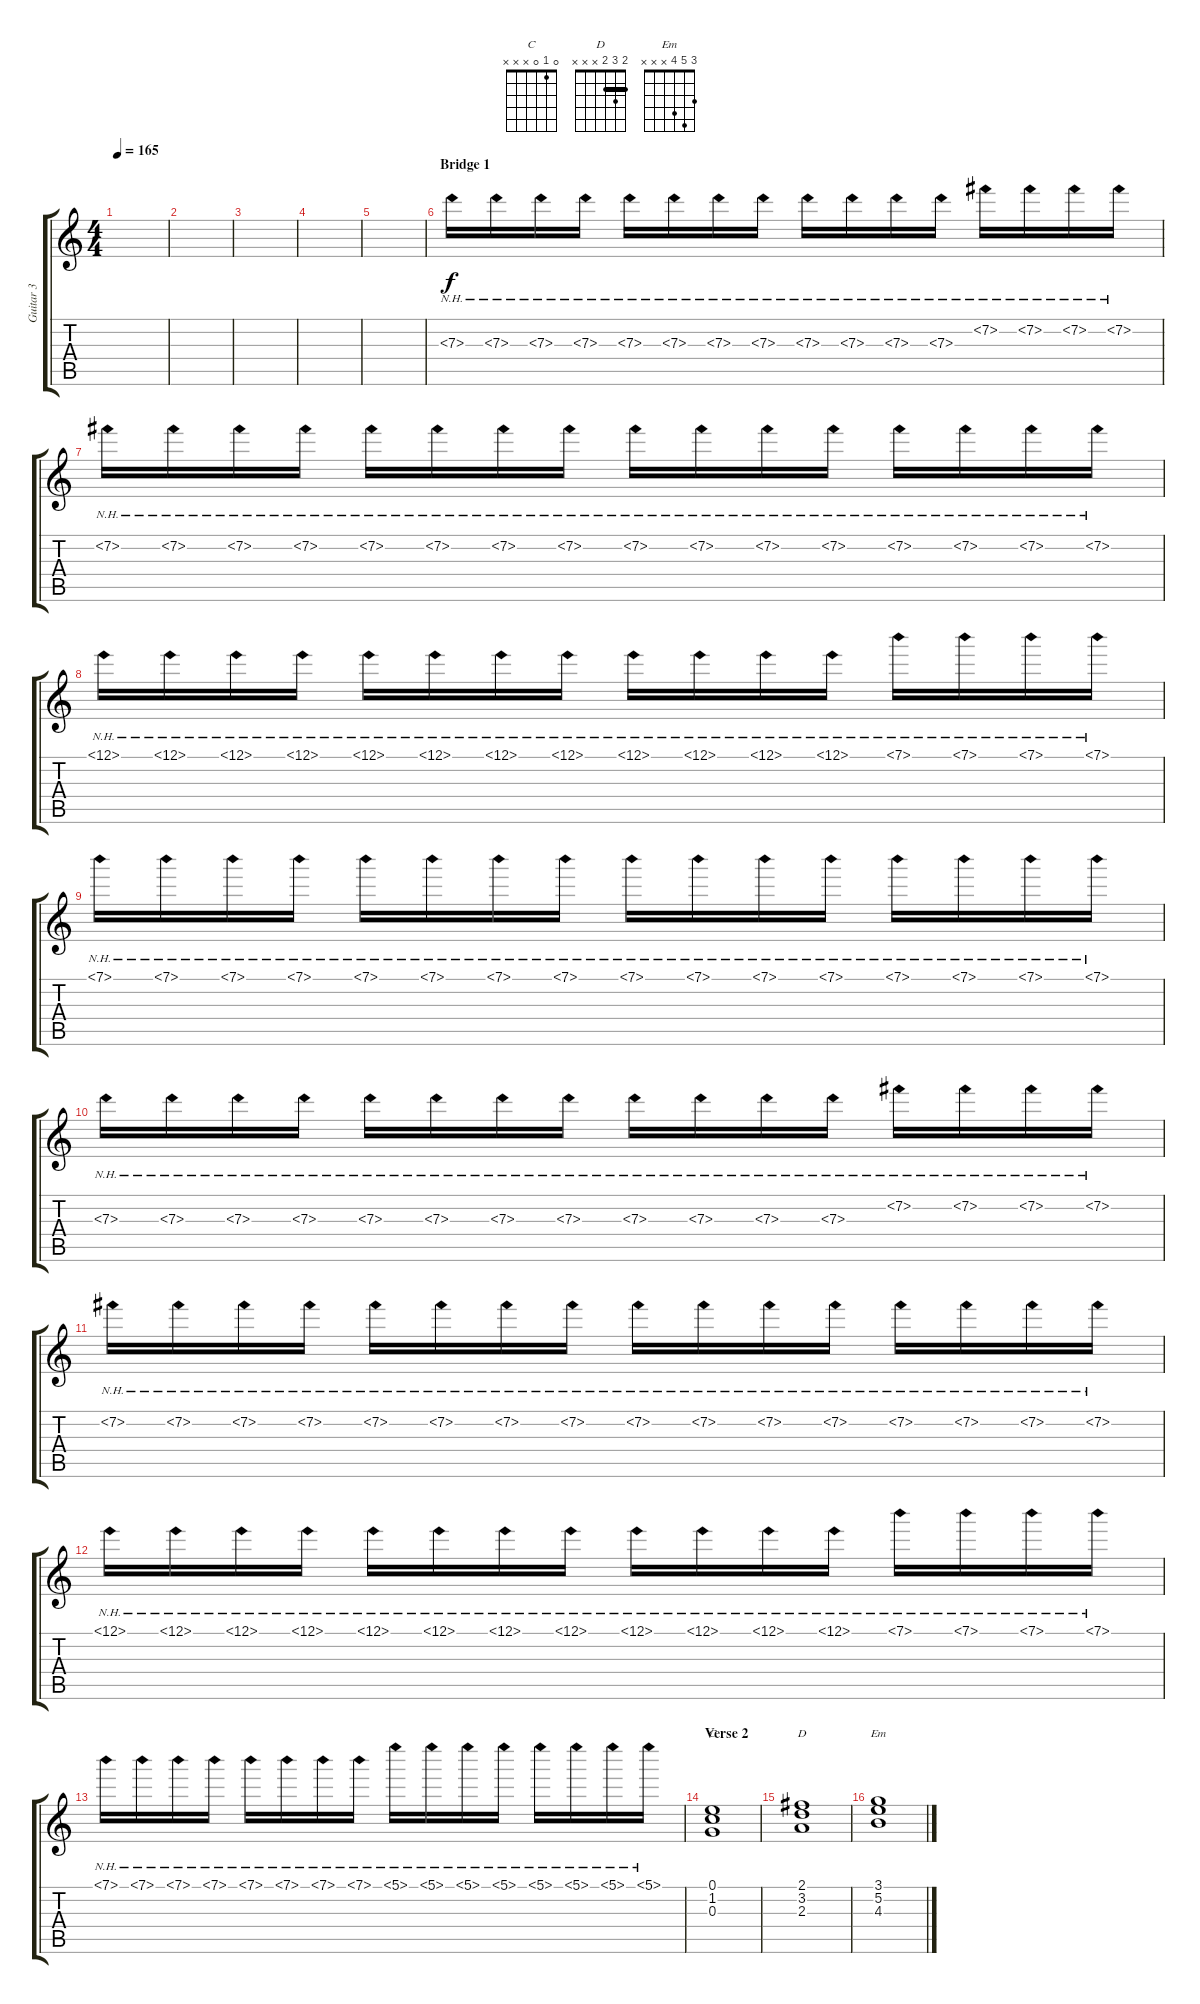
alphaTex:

\track ("Guitar 3" "Guitar 3") {instrument distortionguitar}
\staff {score tabs}
\tuning (E4 B3 G3 D3 A2 E2) {hide}
\chord ("C" 0 1 0 x x x)
\chord ("D" 2 3 2 x x x) {barre 2}
\chord ("Em" 3 5 4 x x x)
\ts (4 4)
\tempo 165
\clef g2
\ks c
|
|
|
|
|
\section ("" "Bridge 1")
7.3{nh}.16{volume 9} 7.3{nh}.16 7.3{nh}.16 7.3{nh}.16 7.3{nh}.16 7.3{nh}.16 7.3{nh}.16 7.3{nh}.16 7.3{nh}.16 7.3{nh}.16 7.3{nh}.16 7.3{nh}.16 7.2{nh}.16 7.2{nh}.16 7.2{nh}.16 7.2{nh}.16 |
7.2{nh}.16{volume 9} 7.2{nh}.16 7.2{nh}.16 7.2{nh}.16 7.2{nh}.16 7.2{nh}.16 7.2{nh}.16 7.2{nh}.16 7.2{nh}.16 7.2{nh}.16 7.2{nh}.16 7.2{nh}.16 7.2{nh}.16 7.2{nh}.16 7.2{nh}.16 7.2{nh}.16 |
12.1{nh}.16{volume 9} 12.1{nh}.16 12.1{nh}.16 12.1{nh}.16 12.1{nh}.16 12.1{nh}.16 12.1{nh}.16 12.1{nh}.16 12.1{nh}.16 12.1{nh}.16 12.1{nh}.16 12.1{nh}.16 7.1{nh}.16 7.1{nh}.16 7.1{nh}.16 7.1{nh}.16 |
7.1{nh}.16{volume 9} 7.1{nh}.16 7.1{nh}.16 7.1{nh}.16 7.1{nh}.16 7.1{nh}.16 7.1{nh}.16 7.1{nh}.16 7.1{nh}.16 7.1{nh}.16 7.1{nh}.16 7.1{nh}.16 7.1{nh}.16 7.1{nh}.16 7.1{nh}.16 7.1{nh}.16 |
7.3{nh}.16{volume 9} 7.3{nh}.16 7.3{nh}.16 7.3{nh}.16 7.3{nh}.16 7.3{nh}.16 7.3{nh}.16 7.3{nh}.16 7.3{nh}.16 7.3{nh}.16 7.3{nh}.16 7.3{nh}.16 7.2{nh}.16 7.2{nh}.16 7.2{nh}.16 7.2{nh}.16 |
7.2{nh}.16{volume 9} 7.2{nh}.16 7.2{nh}.16 7.2{nh}.16 7.2{nh}.16 7.2{nh}.16 7.2{nh}.16 7.2{nh}.16 7.2{nh}.16 7.2{nh}.16 7.2{nh}.16 7.2{nh}.16 7.2{nh}.16 7.2{nh}.16 7.2{nh}.16 7.2{nh}.16 |
12.1{nh}.16{volume 9} 12.1{nh}.16 12.1{nh}.16 12.1{nh}.16 12.1{nh}.16 12.1{nh}.16 12.1{nh}.16 12.1{nh}.16 12.1{nh}.16 12.1{nh}.16 12.1{nh}.16 12.1{nh}.16 7.1{nh}.16 7.1{nh}.16 7.1{nh}.16 7.1{nh}.16 |
7.1{nh}.16{volume 9} 7.1{nh}.16 7.1{nh}.16 7.1{nh}.16 7.1{nh}.16 7.1{nh}.16 7.1{nh}.16 7.1{nh}.16 5.1{nh}.16 5.1{nh}.16 5.1{nh}.16 5.1{nh}.16 5.1{nh}.16 5.1{nh}.16 5.1{nh}.16 5.1{nh}.16 |
\section ("" "Verse 2")
(0.1 1.2 0.3).1{ch "C" volume 7} |
(2.1 3.2 2.3).1{ch "D"} |
(3.1 5.2 4.3).1{ch "Em"}
